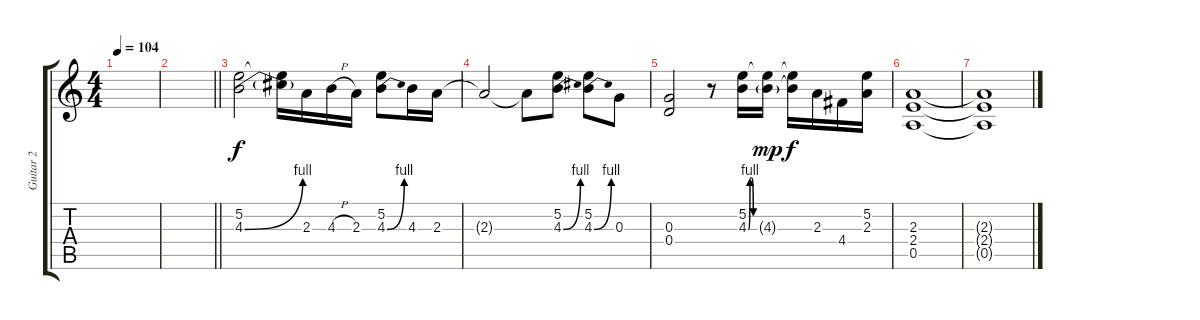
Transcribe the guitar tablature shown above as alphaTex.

\track ("Guitar 2" "Guitar 2") {instrument distortionguitar}
\staff {score tabs}
\tuning (E4 B3 G3 D3 A2 E2) {hide}
\ts (4 4)
\tempo 104
\clef g2
\ks c
|
\barLineRight lightlight
|
(5.2 4.3{be (bend 0 0 60 4)}).2 (5.2{t} 4.3{t}).16 2.3.16 4.3{h}.16 2.3.16 (5.2 4.3{be (bend 0 0 60 4)}).8 4.3.16 2.3.16 |
2.3{t}.2 2.3{t}.8 (5.2 4.3{be (bend 0 0 60 4)}).8 (5.2 4.3{be (bend 0 0 60 4)}).8 0.3.8 |
(0.3 0.4).2 r.8 (5.2 4.3{be (custom 0 0 15 4 30 4 45 0 60 0)}).16 (5.2{t} 4.3{g}).16{dy mp} (5.2{t} 4.3{t}).16{dy f} 2.3.16 4.4.16 (5.2 2.3).16 |
(2.3 2.4 0.5).1 |
(2.3{t} 2.4{t} 0.5{t}).1
